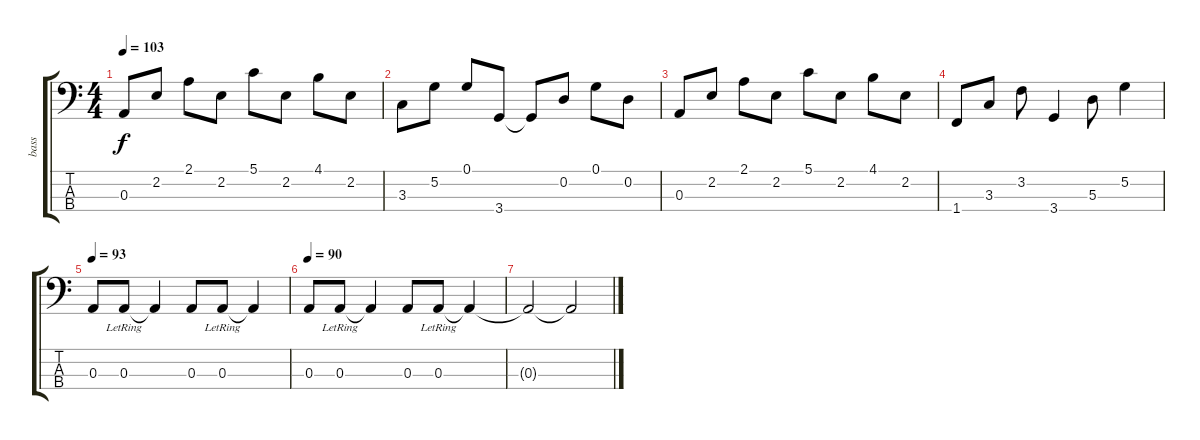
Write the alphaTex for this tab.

\track ("bass" "bass") {instrument electricbassfinger}
\staff {score tabs}
\tuning (G2 D2 A1 E1) {hide}
\ts (4 4)
\tempo 103
\clef f4
\ks c
0.3.8{dy f} 2.2.8 2.1.8 2.2.8 5.1.8 2.2.8 4.1.8 2.2.8 |
3.3.8 5.2.8 0.1.8 3.4.8 3.4{t}.8 0.2.8 0.1.8 0.2.8 |
0.3.8 2.2.8 2.1.8 2.2.8 5.1.8 2.2.8 4.1.8 2.2.8 |
1.4.8 3.3.8 3.2.8 3.4.4 5.3.8 5.2.4 |
\tempo 93
0.3.8 0.3{lr}.8 0.3{t}.4 0.3.8 0.3{lr}.8 0.3{t}.4 |
\tempo 90
0.3.8 0.3{lr}.8 0.3{t}.4 0.3.8 0.3{lr}.8 0.3{t}.4 |
0.3{t}.2 0.3{t}.2
